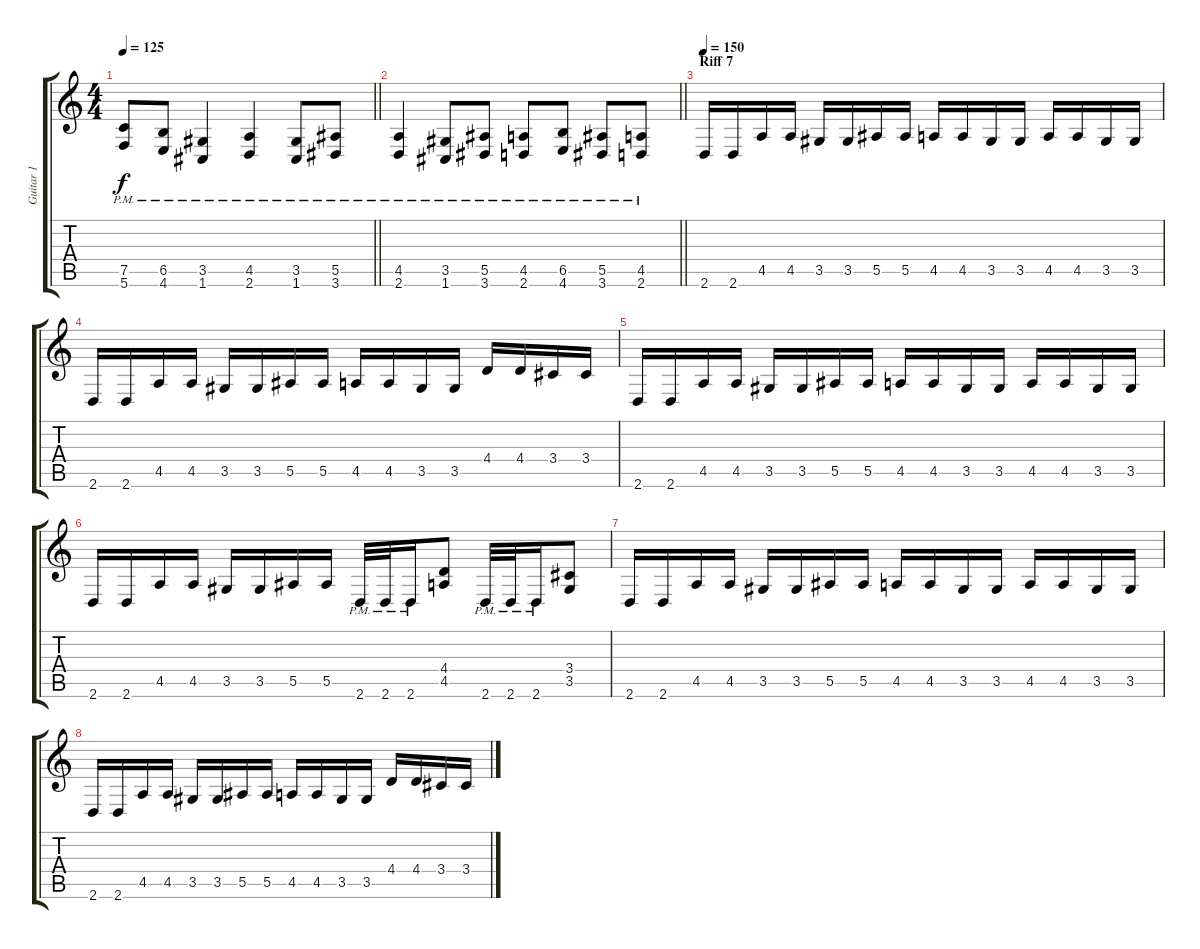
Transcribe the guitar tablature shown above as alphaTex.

\track ("Guitar 1" "Guitar 1") {instrument distortionguitar}
\staff {score tabs}
\tuning (C4 G3 Eb3 Bb2 F2 C2) {hide}
\ts (4 4)
\tempo 125
\clef g2
\barLineRight lightlight
\ks c
(7.5{pm} 5.6{pm}).8{dy f} (6.5{pm} 4.6{pm}).8 (3.5{pm} 1.6{pm}).4 (4.5{pm} 2.6{pm}).4 (3.5{pm} 1.6{pm}).8 (5.5{pm} 3.6{pm}).8 |
\barLineRight lightlight
(4.5{pm} 2.6{pm}).4 (3.5{pm} 1.6{pm}).8 (5.5{pm} 3.6{pm}).8 (4.5{pm} 2.6{pm}).8 (6.5{pm} 4.6{pm}).8 (5.5{pm} 3.6{pm}).8 (4.5{pm} 2.6{pm}).8 |
\section ("" "Riff 7")
\tempo 150
2.6.16 2.6.16 4.5.16 4.5.16 3.5.16 3.5.16 5.5.16 5.5.16 4.5.16 4.5.16 3.5.16 3.5.16 4.5.16 4.5.16 3.5.16 3.5.16 |
2.6.16 2.6.16 4.5.16 4.5.16 3.5.16 3.5.16 5.5.16 5.5.16 4.5.16 4.5.16 3.5.16 3.5.16 4.4.16 4.4.16 3.4.16 3.4.16 |
2.6.16 2.6.16 4.5.16 4.5.16 3.5.16 3.5.16 5.5.16 5.5.16 4.5.16 4.5.16 3.5.16 3.5.16 4.5.16 4.5.16 3.5.16 3.5.16 |
2.6.16 2.6.16 4.5.16 4.5.16 3.5.16 3.5.16 5.5.16 5.5.16 2.6{pm}.32 2.6{pm}.32 2.6{pm}.16 (4.4 4.5).8 2.6{pm}.32 2.6{pm}.32 2.6{pm}.16 (3.4 3.5).8 |
2.6.16 2.6.16 4.5.16 4.5.16 3.5.16 3.5.16 5.5.16 5.5.16 4.5.16 4.5.16 3.5.16 3.5.16 4.5.16 4.5.16 3.5.16 3.5.16 |
2.6.16 2.6.16 4.5.16 4.5.16 3.5.16 3.5.16 5.5.16 5.5.16 4.5.16 4.5.16 3.5.16 3.5.16 4.4.16 4.4.16 3.4.16 3.4.16
